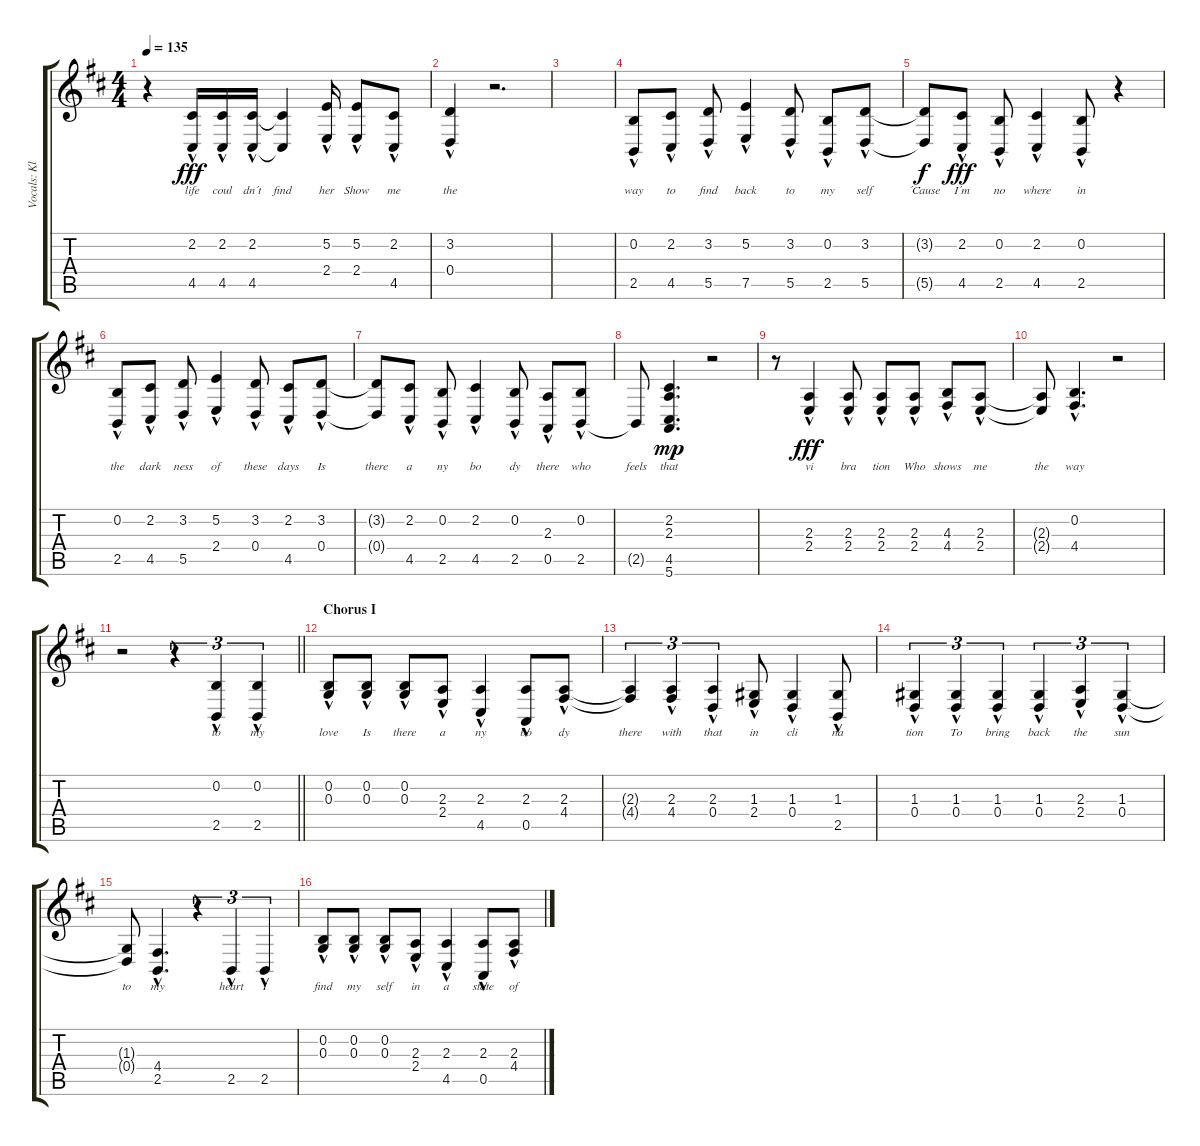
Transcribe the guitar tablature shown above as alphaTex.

\track ("Vocals: Klause" "Vocals: Kl") {instrument lead2sawtooth}
\staff {score tabs}
\tuning (E4 B3 G3 D3 A2 E2) {hide}
\ts (4 4)
\tempo 135
\clef g2
\ks d
r.4{dy fff} (2.2 4.5{hac}).16{lyrics (0 "life") lyrics (1 "") lyrics (2 "") lyrics (3 "") lyrics (4 "")} (2.2 4.5{hac}).16{lyrics (0 "coul") lyrics (1 "") lyrics (2 "") lyrics (3 "") lyrics (4 "")} (2.2 4.5{hac}).16{lyrics (0 "dn´t") lyrics (1 "") lyrics (2 "") lyrics (3 "") lyrics (4 "")} (2.2{t} 4.5{t}).4{lyrics (0 "find") lyrics (1 "") lyrics (2 "") lyrics (3 "") lyrics (4 "")} (5.2 2.4{hac}).16{lyrics (0 "her") lyrics (1 "") lyrics (2 "") lyrics (3 "") lyrics (4 "")} (5.2 2.4{hac}).8{lyrics (0 "Show") lyrics (1 "") lyrics (2 "") lyrics (3 "") lyrics (4 "")} (2.2 4.5{hac}).8{lyrics (0 "me") lyrics (1 "") lyrics (2 "") lyrics (3 "") lyrics (4 "")} |
(3.2 0.4{hac}).4{lyrics (0 "the") lyrics (1 "") lyrics (2 "") lyrics (3 "") lyrics (4 "")} r.2{d} |
|
(0.2 2.5{hac}).8{lyrics (0 "way") lyrics (1 "") lyrics (2 "") lyrics (3 "") lyrics (4 "")} (2.2 4.5{hac}).8{lyrics (0 "to") lyrics (1 "") lyrics (2 "") lyrics (3 "") lyrics (4 "")} (3.2 5.5{hac}).8{lyrics (0 "find") lyrics (1 "") lyrics (2 "") lyrics (3 "") lyrics (4 "")} (5.2 7.5{hac}).4{lyrics (0 "back") lyrics (1 "") lyrics (2 "") lyrics (3 "") lyrics (4 "")} (3.2 5.5{hac}).8{lyrics (0 "to") lyrics (1 "") lyrics (2 "") lyrics (3 "") lyrics (4 "")} (0.2 2.5{hac}).8{lyrics (0 "my") lyrics (1 "") lyrics (2 "") lyrics (3 "") lyrics (4 "")} (3.2 5.5{hac}).8{lyrics (0 "self") lyrics (1 "") lyrics (2 "") lyrics (3 "") lyrics (4 "")} |
(3.2{t} 5.5{t}).8{lyrics (0 "´Cause") lyrics (1 "") lyrics (2 "") lyrics (3 "") lyrics (4 "") dy f} (2.2 4.5{hac}).8{lyrics (0 "I´m") lyrics (1 "") lyrics (2 "") lyrics (3 "") lyrics (4 "") dy fff} (0.2 2.5{hac}).8{lyrics (0 "no") lyrics (1 "") lyrics (2 "") lyrics (3 "") lyrics (4 "")} (2.2 4.5{hac}).4{lyrics (0 "where") lyrics (1 "") lyrics (2 "") lyrics (3 "") lyrics (4 "")} (0.2 2.5{hac}).8{lyrics (0 "in") lyrics (1 "") lyrics (2 "") lyrics (3 "") lyrics (4 "")} r.4 |
(0.2 2.5{hac}).8{lyrics (0 "the") lyrics (1 "") lyrics (2 "") lyrics (3 "") lyrics (4 "")} (2.2 4.5{hac}).8{lyrics (0 "dark") lyrics (1 "") lyrics (2 "") lyrics (3 "") lyrics (4 "")} (3.2 5.5{hac}).8{lyrics (0 "ness") lyrics (1 "") lyrics (2 "") lyrics (3 "") lyrics (4 "")} (5.2 2.4{hac}).4{lyrics (0 "of") lyrics (1 "") lyrics (2 "") lyrics (3 "") lyrics (4 "")} (3.2 0.4{hac}).8{lyrics (0 "these") lyrics (1 "") lyrics (2 "") lyrics (3 "") lyrics (4 "")} (2.2 4.5{hac}).8{lyrics (0 "days") lyrics (1 "") lyrics (2 "") lyrics (3 "") lyrics (4 "")} (3.2 0.4{hac}).8{lyrics (0 "Is") lyrics (1 "") lyrics (2 "") lyrics (3 "") lyrics (4 "")} |
(3.2{t} 0.4{t}).8{lyrics (0 "there") lyrics (1 "") lyrics (2 "") lyrics (3 "") lyrics (4 "")} (2.2 4.5{hac}).8{lyrics (0 "a") lyrics (1 "") lyrics (2 "") lyrics (3 "") lyrics (4 "")} (0.2 2.5{hac}).8{lyrics (0 "ny") lyrics (1 "") lyrics (2 "") lyrics (3 "") lyrics (4 "")} (2.2 4.5{hac}).4{lyrics (0 "bo") lyrics (1 "") lyrics (2 "") lyrics (3 "") lyrics (4 "")} (0.2 2.5{hac}).8{lyrics (0 "dy") lyrics (1 "") lyrics (2 "") lyrics (3 "") lyrics (4 "")} (2.3 0.5{hac}).8{lyrics (0 "there") lyrics (1 "") lyrics (2 "") lyrics (3 "") lyrics (4 "")} (0.2 2.5{hac}).8{lyrics (0 "who") lyrics (1 "") lyrics (2 "") lyrics (3 "") lyrics (4 "")} |
2.5{t}.8{lyrics (0 "feels") lyrics (1 "") lyrics (2 "") lyrics (3 "") lyrics (4 "")} (2.2 2.3 4.5 5.6).4{d lyrics (0 "that") lyrics (1 "") lyrics (2 "") lyrics (3 "") lyrics (4 "") dy mp} r.2 |
r.8 (2.3{hac} 2.4{hac}).4{lyrics (0 "vi") lyrics (1 "") lyrics (2 "") lyrics (3 "") lyrics (4 "") dy fff} (2.3{hac} 2.4{hac}).8{lyrics (0 "bra") lyrics (1 "") lyrics (2 "") lyrics (3 "") lyrics (4 "")} (2.3{hac} 2.4{hac}).8{lyrics (0 "tion") lyrics (1 "") lyrics (2 "") lyrics (3 "") lyrics (4 "")} (2.3{hac} 2.4{hac}).8{lyrics (0 "Who") lyrics (1 "") lyrics (2 "") lyrics (3 "") lyrics (4 "")} (4.3{hac} 4.4{hac}).8{lyrics (0 "shows") lyrics (1 "") lyrics (2 "") lyrics (3 "") lyrics (4 "")} (2.3{hac} 2.4{hac}).8{lyrics (0 "me") lyrics (1 "") lyrics (2 "") lyrics (3 "") lyrics (4 "")} |
(2.3{t} 2.4{t}).8{lyrics (0 "the") lyrics (1 "") lyrics (2 "") lyrics (3 "") lyrics (4 "")} (0.2{hac} 4.4{hac}).4{d lyrics (0 "way") lyrics (1 "") lyrics (2 "") lyrics (3 "") lyrics (4 "")} r.2 |
\barLineRight lightlight
r.2 r.4{tu (3 2)} (0.2{hac} 2.5{hac}).4{tu (3 2) lyrics (0 "to") lyrics (1 "") lyrics (2 "") lyrics (3 "") lyrics (4 "")} (0.2 2.5{hac}).4{tu (3 2) lyrics (0 "my") lyrics (1 "") lyrics (2 "") lyrics (3 "") lyrics (4 "")} |
\section ("" "Chorus I")
(0.2{hac} 0.3{hac}).8{lyrics (0 "love") lyrics (1 "") lyrics (2 "") lyrics (3 "") lyrics (4 "")} (0.2{hac} 0.3{hac}).8{lyrics (0 "Is") lyrics (1 "") lyrics (2 "") lyrics (3 "") lyrics (4 "")} (0.2{hac} 0.3{hac}).8{lyrics (0 "there") lyrics (1 "") lyrics (2 "") lyrics (3 "") lyrics (4 "")} (2.3{hac} 2.4{hac}).8{lyrics (0 "a") lyrics (1 "") lyrics (2 "") lyrics (3 "") lyrics (4 "")} (2.3{hac} 4.5{hac}).4{lyrics (0 "ny") lyrics (1 "") lyrics (2 "") lyrics (3 "") lyrics (4 "")} (2.3{hac} 0.5{hac}).8{lyrics (0 "bo") lyrics (1 "") lyrics (2 "") lyrics (3 "") lyrics (4 "")} (2.3{hac} 4.4{hac}).8{lyrics (0 "dy") lyrics (1 "") lyrics (2 "") lyrics (3 "") lyrics (4 "")} |
(2.3{t} 4.4{t}).4{tu (3 2) lyrics (0 "there") lyrics (1 "") lyrics (2 "") lyrics (3 "") lyrics (4 "")} (2.3{hac} 4.4{hac}).4{tu (3 2) lyrics (0 "with") lyrics (1 "") lyrics (2 "") lyrics (3 "") lyrics (4 "")} (2.3{hac} 0.4{hac}).4{tu (3 2) lyrics (0 "that") lyrics (1 "") lyrics (2 "") lyrics (3 "") lyrics (4 "")} (1.3{hac} 2.4{hac}).8{lyrics (0 "in") lyrics (1 "") lyrics (2 "") lyrics (3 "") lyrics (4 "")} (1.3{hac} 0.4{hac}).4{lyrics (0 "cli") lyrics (1 "") lyrics (2 "") lyrics (3 "") lyrics (4 "")} (1.3{hac} 2.5{hac}).8{lyrics (0 "na") lyrics (1 "") lyrics (2 "") lyrics (3 "") lyrics (4 "")} |
(1.3{hac} 0.4{hac}).4{tu (3 2) lyrics (0 "tion") lyrics (1 "") lyrics (2 "") lyrics (3 "") lyrics (4 "")} (1.3{hac} 0.4{hac}).4{tu (3 2) lyrics (0 "To") lyrics (1 "") lyrics (2 "") lyrics (3 "") lyrics (4 "")} (1.3{hac} 0.4{hac}).4{tu (3 2) lyrics (0 "bring") lyrics (1 "") lyrics (2 "") lyrics (3 "") lyrics (4 "")} (1.3{hac} 0.4{hac}).4{tu (3 2) lyrics (0 "back") lyrics (1 "") lyrics (2 "") lyrics (3 "") lyrics (4 "")} (2.3{hac} 2.4{hac}).4{tu (3 2) lyrics (0 "the") lyrics (1 "") lyrics (2 "") lyrics (3 "") lyrics (4 "")} (1.3{hac} 0.4{hac}).4{tu (3 2) lyrics (0 "sun") lyrics (1 "") lyrics (2 "") lyrics (3 "") lyrics (4 "")} |
(1.3{t} 0.4{t}).8{lyrics (0 "to") lyrics (1 "") lyrics (2 "") lyrics (3 "") lyrics (4 "")} (4.4{hac} 2.5{hac}).4{d lyrics (0 "my") lyrics (1 "") lyrics (2 "") lyrics (3 "") lyrics (4 "")} r.4{tu (3 2)} 2.5{hac}.4{tu (3 2) lyrics (0 "heart") lyrics (1 "") lyrics (2 "") lyrics (3 "") lyrics (4 "")} 2.5{hac}.4{tu (3 2) lyrics (0 "I") lyrics (1 "") lyrics (2 "") lyrics (3 "") lyrics (4 "")} |
(0.2{hac} 0.3{hac}).8{lyrics (0 "find") lyrics (1 "") lyrics (2 "") lyrics (3 "") lyrics (4 "")} (0.2{hac} 0.3{hac}).8{lyrics (0 "my") lyrics (1 "") lyrics (2 "") lyrics (3 "") lyrics (4 "")} (0.2{hac} 0.3{hac}).8{lyrics (0 "self") lyrics (1 "") lyrics (2 "") lyrics (3 "") lyrics (4 "")} (2.3{hac} 2.4{hac}).8{lyrics (0 "in") lyrics (1 "") lyrics (2 "") lyrics (3 "") lyrics (4 "")} (2.3{hac} 4.5{hac}).4{lyrics (0 "a") lyrics (1 "") lyrics (2 "") lyrics (3 "") lyrics (4 "")} (2.3{hac} 0.5{hac}).8{lyrics (0 "state") lyrics (1 "") lyrics (2 "") lyrics (3 "") lyrics (4 "")} (2.3{hac} 4.4{hac}).8{lyrics (0 "of") lyrics (1 "") lyrics (2 "") lyrics (3 "") lyrics (4 "")}
